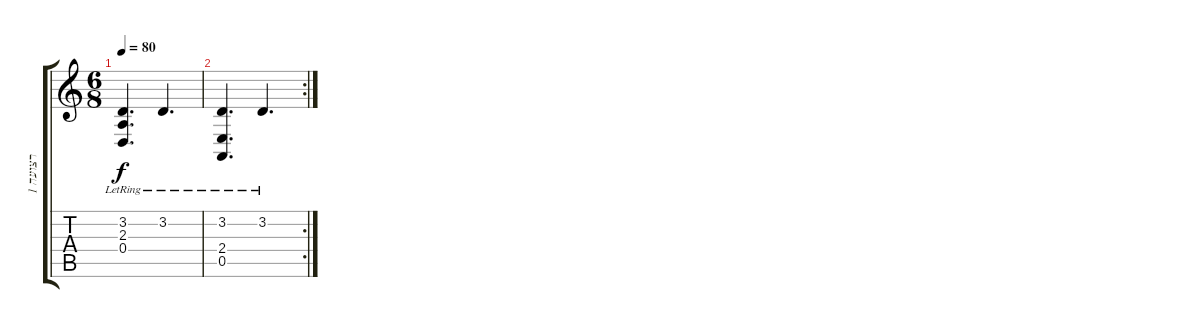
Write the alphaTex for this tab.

\track ("רצועה 1" "רצועה 1") {instrument acousticgrandpiano}
\staff {score tabs}
\tuning (E4 B3 G3 D3 A2 E2) {hide}
\ts (6 8)
\tempo 80
\clef g2
\ks c
(3.2{lr} 2.3{lr} 0.4{lr}).4{d dy f} 3.2{lr}.4{d} |
\rc 2
(3.2{lr} 2.4{lr} 0.5{lr}).4{d} 3.2{lr}.4{d}
